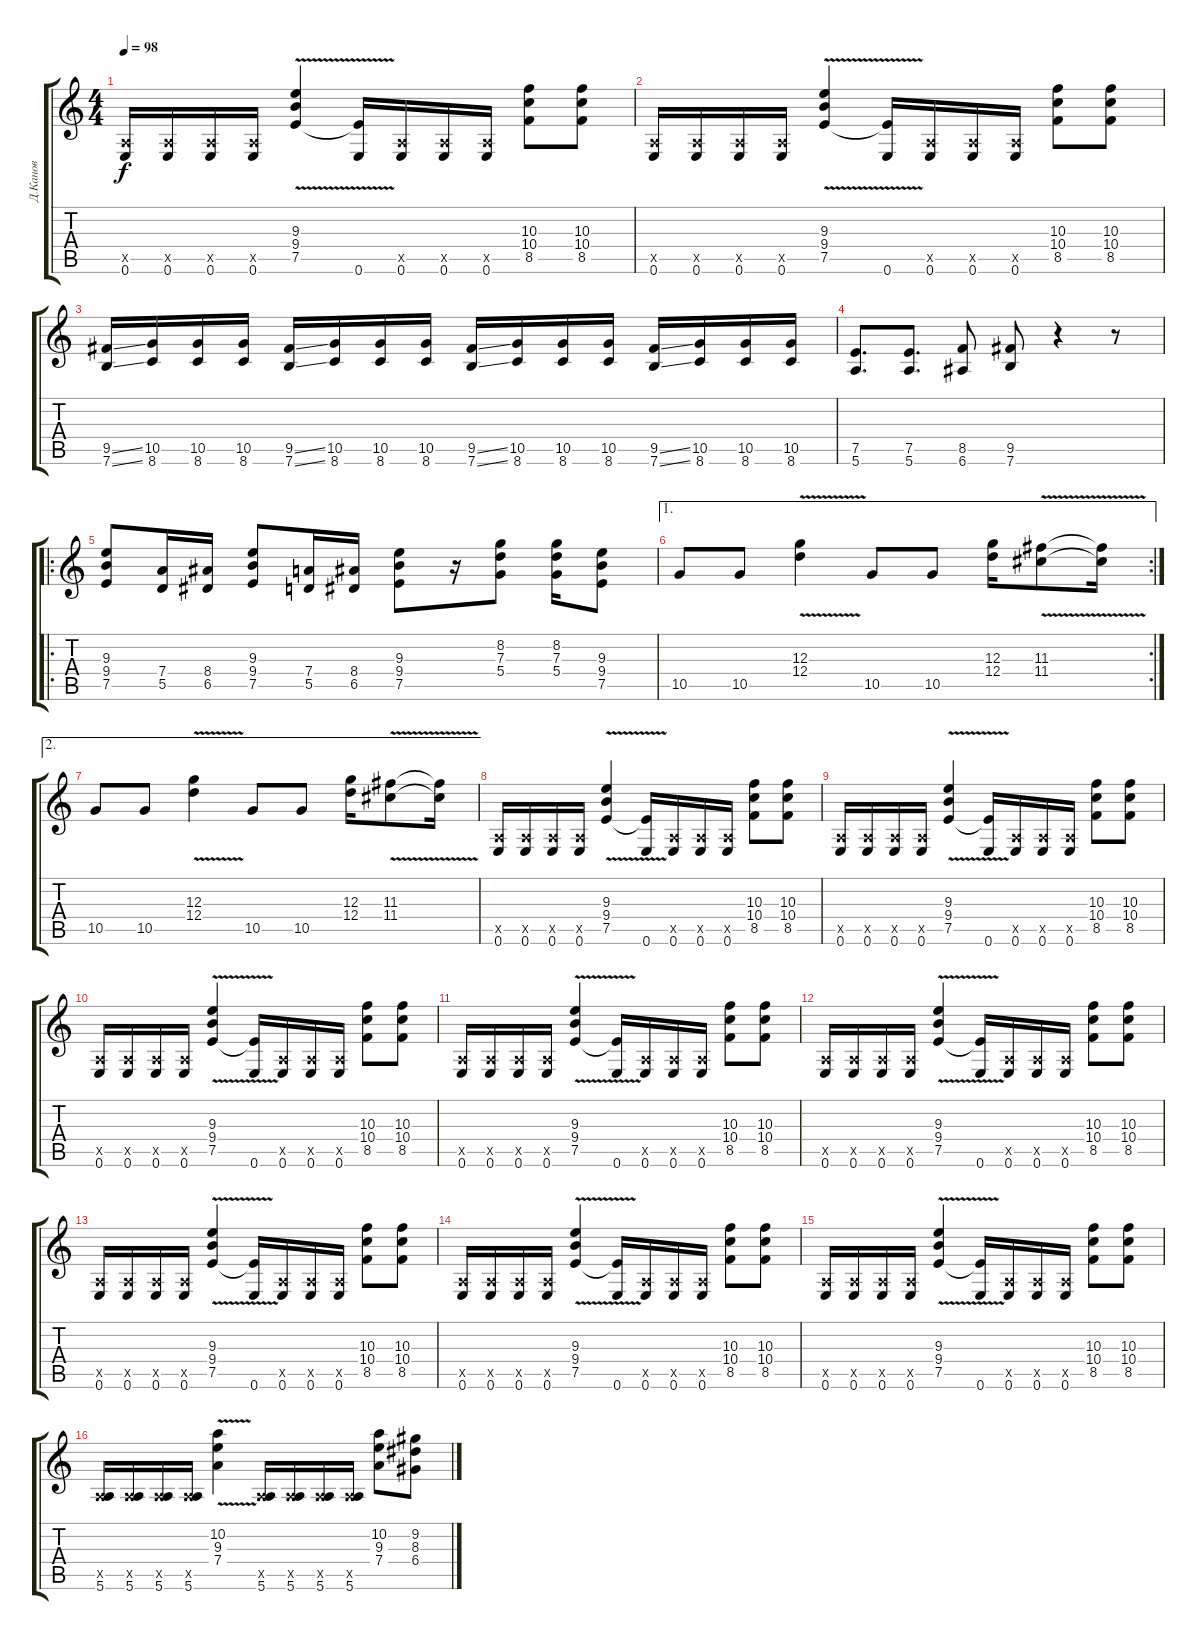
\track ("Д.Канов" "Д.Канов") {instrument distortionguitar}
\staff {score tabs}
\tuning (E4 B3 G3 D3 A2 E2) {hide}
\ts (4 4)
\tempo 98
\clef g2
\ks c
(0.5{x} 0.6).16{dy f} (0.5{x} 0.6).16 (0.5{x} 0.6).16 (0.5{x} 0.6).16 (9.3 9.4 7.5{v}).4 (7.5{t} 0.6).16 (0.5{x} 0.6).16 (0.5{x} 0.6).16 (0.5{x} 0.6).16 (10.3 10.4 8.5).8 (10.3 10.4 8.5).8 |
(0.5{x} 0.6).16 (0.5{x} 0.6).16 (0.5{x} 0.6).16 (0.5{x} 0.6).16 (9.3 9.4 7.5{v}).4 (7.5{t} 0.6).16 (0.5{x} 0.6).16 (0.5{x} 0.6).16 (0.5{x} 0.6).16 (10.3 10.4 8.5).8 (10.3 10.4 8.5).8 |
(9.5{ss} 7.6{ss}).16 (10.5 8.6).16 (10.5 8.6).16 (10.5 8.6).16 (9.5{ss} 7.6{ss}).16 (10.5 8.6).16 (10.5 8.6).16 (10.5 8.6).16 (9.5{ss} 7.6{ss}).16 (10.5 8.6).16 (10.5 8.6).16 (10.5 8.6).16 (9.5{ss} 7.6{ss}).16 (10.5 8.6).16 (10.5 8.6).16 (10.5 8.6).16 |
(7.5 5.6).8{d} (7.5 5.6).8{d} (8.5 6.6).8 (9.5 7.6).8 r.4 r.8 |
\ro
(9.3 9.4 7.5).8 (7.4 5.5).16 (8.4 6.5).16 (9.3 9.4 7.5).8 (7.4 5.5).16 (8.4 6.5).16 (9.3 9.4 7.5).8 r.16 (8.2 7.3 5.4).8 (8.2 7.3 5.4).16 (9.3 9.4 7.5).8 |
\ae 1
\rc 2
10.5.8 10.5.8 (12.3 12.4{v}).4 10.5.8 10.5.8 (12.3 12.4).16 (11.3 11.4{v}).8 (11.3{t} 11.4{t}).16 |
\ae 2
10.5.8 10.5.8 (12.3 12.4{v}).4 10.5.8 10.5.8 (12.3 12.4).16 (11.3 11.4{v}).8 (11.3{t} 11.4{t}).16 |
(0.5{x} 0.6).16 (0.5{x} 0.6).16 (0.5{x} 0.6).16 (0.5{x} 0.6).16 (9.3 9.4 7.5{v}).4 (7.5{t} 0.6).16 (0.5{x} 0.6).16 (0.5{x} 0.6).16 (0.5{x} 0.6).16 (10.3 10.4 8.5).8 (10.3 10.4 8.5).8 |
(0.5{x} 0.6).16 (0.5{x} 0.6).16 (0.5{x} 0.6).16 (0.5{x} 0.6).16 (9.3 9.4 7.5{v}).4 (7.5{t} 0.6).16 (0.5{x} 0.6).16 (0.5{x} 0.6).16 (0.5{x} 0.6).16 (10.3 10.4 8.5).8 (10.3 10.4 8.5).8 |
(0.5{x} 0.6).16 (0.5{x} 0.6).16 (0.5{x} 0.6).16 (0.5{x} 0.6).16 (9.3 9.4 7.5{v}).4 (7.5{t} 0.6).16 (0.5{x} 0.6).16 (0.5{x} 0.6).16 (0.5{x} 0.6).16 (10.3 10.4 8.5).8 (10.3 10.4 8.5).8 |
(0.5{x} 0.6).16 (0.5{x} 0.6).16 (0.5{x} 0.6).16 (0.5{x} 0.6).16 (9.3 9.4 7.5{v}).4 (7.5{t} 0.6).16 (0.5{x} 0.6).16 (0.5{x} 0.6).16 (0.5{x} 0.6).16 (10.3 10.4 8.5).8 (10.3 10.4 8.5).8 |
(0.5{x} 0.6).16 (0.5{x} 0.6).16 (0.5{x} 0.6).16 (0.5{x} 0.6).16 (9.3 9.4 7.5{v}).4 (7.5{t} 0.6).16 (0.5{x} 0.6).16 (0.5{x} 0.6).16 (0.5{x} 0.6).16 (10.3 10.4 8.5).8 (10.3 10.4 8.5).8 |
(0.5{x} 0.6).16 (0.5{x} 0.6).16 (0.5{x} 0.6).16 (0.5{x} 0.6).16 (9.3 9.4 7.5{v}).4 (7.5{t} 0.6).16 (0.5{x} 0.6).16 (0.5{x} 0.6).16 (0.5{x} 0.6).16 (10.3 10.4 8.5).8 (10.3 10.4 8.5).8 |
(0.5{x} 0.6).16 (0.5{x} 0.6).16 (0.5{x} 0.6).16 (0.5{x} 0.6).16 (9.3 9.4 7.5{v}).4 (7.5{t} 0.6).16 (0.5{x} 0.6).16 (0.5{x} 0.6).16 (0.5{x} 0.6).16 (10.3 10.4 8.5).8 (10.3 10.4 8.5).8 |
(0.5{x} 0.6).16 (0.5{x} 0.6).16 (0.5{x} 0.6).16 (0.5{x} 0.6).16 (9.3 9.4 7.5{v}).4 (7.5{t} 0.6).16 (0.5{x} 0.6).16 (0.5{x} 0.6).16 (0.5{x} 0.6).16 (10.3 10.4 8.5).8 (10.3 10.4 8.5).8 |
(0.5{x} 5.6).16 (0.5{x} 5.6).16 (0.5{x} 5.6).16 (0.5{x} 5.6).16 (10.2 9.3 7.4{v}).4 (0.5{x} 5.6).16 (0.5{x} 5.6).16 (0.5{x} 5.6).16 (0.5{x} 5.6).16 (10.2 9.3 7.4).8 (9.2 8.3 6.4).8
